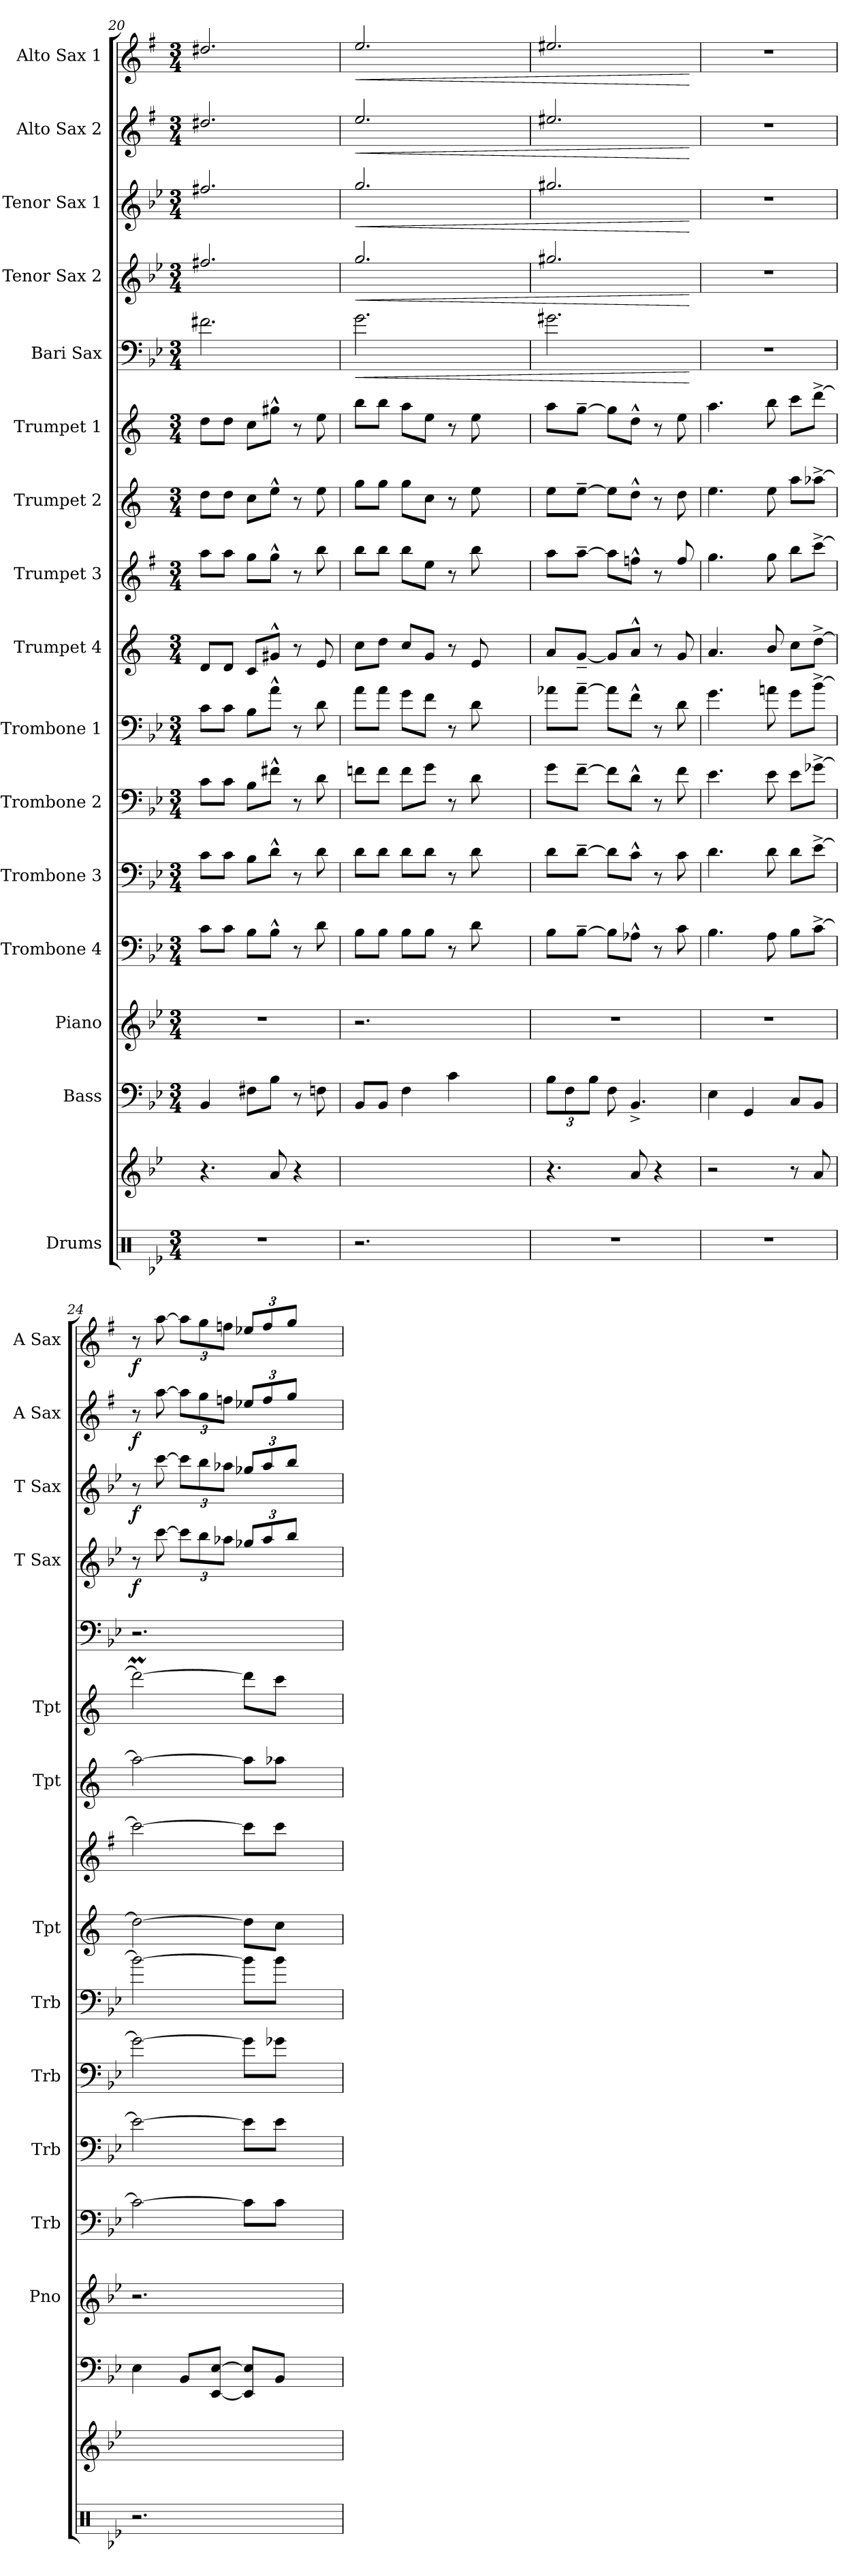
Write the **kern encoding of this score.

**kern	**kern	**kern	**kern	**kern	**kern	**kern	**kern	**kern	**kern	**kern	**kern	**kern	**dynam	**kern	**dynam	**kern	**dynam	**kern	**dynam	**kern	**dynam
*part17	*part16	*part15	*part14	*part13	*part12	*part11	*part10	*part9	*part8	*part7	*part6	*part5	*part5	*part4	*part4	*part3	*part3	*part2	*part2	*part1	*part1
*staff17	*staff16	*staff15	*staff14	*staff13	*staff12	*staff11	*staff10	*staff9	*staff8	*staff7	*staff6	*staff5	*staff5	*staff4	*staff4	*staff3	*staff3	*staff2	*staff2	*staff1	*staff1
*I"Drums	*	*I"Bass	*I"Piano	*I"Trombone 4	*I"Trombone 3	*I"Trombone 2	*I"Trombone 1	*I"Trumpet 4	*I"Trumpet 3	*I"Trumpet 2	*I"Trumpet 1	*I"Bari Sax	*	*I"Tenor Sax 2	*	*I"Tenor Sax 1	*	*I"Alto Sax 2	*	*I"Alto Sax 1	*
*	*	*	*I'Pno	*I'Trb	*I'Trb	*I'Trb	*I'Trb	*I'Tpt	*	*I'Tpt	*I'Tpt	*	*	*I'T Sax	*	*I'T Sax	*	*I'A Sax	*	*I'A Sax	*
*clefX	*clefG2	*clefF4	*clefG2	*clefF4	*clefF4	*clefF4	*clefF4	*clefG2	*clefG2	*clefG2	*clefG2	*clefF4	*	*clefG2	*	*clefG2	*	*clefG2	*	*clefG2	*
*	*	*ITrd7c12	*	*	*	*	*	*ITrd1c2	*ITrd5c9	*ITrd1c2	*ITrd1c2	*ITrd8c14	*	*ITrd8c14	*	*ITrd8c14	*	*ITrd5c9	*	*ITrd5c9	*
*k[b-e-]	*k[b-e-]	*k[b-e-]	*k[b-e-]	*k[b-e-]	*k[b-e-]	*k[b-e-]	*k[b-e-]	*k[b-e-]	*k[b-e-]	*k[b-e-]	*k[b-e-]	*k[b-e-]	*	*k[b-e-]	*	*k[b-e-]	*	*k[b-e-]	*	*k[b-e-]	*
*B-:	*B-:	*B-:	*B-:	*B-:	*B-:	*B-:	*B-:	*B-:	*B-:	*B-:	*B-:	*B-:	*	*B-:	*	*B-:	*	*B-:	*	*B-:	*
*M3/4	*	*M3/4	*M3/4	*M3/4	*M3/4	*M3/4	*M3/4	*M3/4	*M3/4	*M3/4	*M3/4	*M3/4	*	*M3/4	*	*M3/4	*	*M3/4	*	*M3/4	*
=20	=20	=20	=20	=20	=20	=20	=20	=20	=20	=20	=20	=20	=20	=20	=20	=20	=20	=20	=20	=20	=20
2.r	4.r	4BBB-/	2.r	8c\L	8c\L	8c\L	8c\L	8c/L	8cc\L	8cc\L	8cc\L	2.F#X\	.	2.f#X/	.	2.f#X/	.	2.f#X/	.	2.f#X/	.
.	.	.	.	8c\J	8c\J	8c\J	8c\J	8c/J	8cc\J	8cc\J	8cc\J	.	.	.	.	.	.	.	.	.	.
.	.	8FF#X\L	.	8B-\L	8B-\L	8B-\L	8B-\L	8B-/L	8b-\L	8b-\L	8b-\L	.	.	.	.	.	.	.	.	.	.
.	8a/	8BB-\J	.	8B-^^>\J	8d^^>\J	8f#X^^>\J	8a^^>\J	8f#X^^>/J	8b-^^>\J	8dd^^>\J	8ff#X^^>\J	.	.	.	.	.	.	.	.	.	.
.	4r	8r	.	8r	8r	8r	8r	8r	8r	8r	8r	.	.	.	.	.	.	.	.	.	.
.	.	8FFn\	.	8d\	8d\	8d\	8d\	8d/	8dd\	8dd\	8dd\	.	.	.	.	.	.	.	.	.	.
=21	=21	=21	=21	=21	=21	=21	=21	=21	=21	=21	=21	=21	=21	=21	=21	=21	=21	=21	=21	=21	=21
!	!	!	!	!	!	!	!	!	!	!	!	!	!LO:HP:b	!	!LO:HP:b	!	!LO:HP:b	!	!LO:HP:b	!	!LO:HP:b
2.r	1ryy	8BBB-/L	2.r	8B-\L	8d\L	8fni\L	8a\L	8b-\L	8dd\L	8ff\L	8aa\L	2.G\	<	2.g/	<	2.g/	<	2.g/	<	2.g/	<
.	.	8BBB-/J	.	8B-\J	8d\J	8f\J	8a\J	8cc\J	8dd\J	8ff\J	8aa\J	.	.	.	.	.	.	.	.	.	.
.	.	4FF\	.	8B-\L	8d\L	8f\L	8g\L	8b-/L	8dd\L	8ff\L	8gg\L	.	.	.	.	.	.	.	.	.	.
.	.	.	.	8B-\J	8d\J	8g\J	8f\J	8f/J	8g\J	8b-\J	8dd\J	.	.	.	.	.	.	.	.	.	.
.	.	4C\	.	8r	8r	8r	8r	8r	8r	8r	8r	.	.	.	.	.	.	.	.	.	.
.	.	.	.	8d\	8d\	8d\	8d\	8d/	8dd\	8dd\	8dd\	.	.	.	.	.	.	.	.	.	.
4ryy	.	4ryy	4ryy	4ryy	4ryy	4ryy	4ryy	4ryy	4ryy	4ryy	4ryy	4ryy	.	4ryy	.	4ryy	.	4ryy	.	4ryy	.
=22	=22	=22	=22	=22	=22	=22	=22	=22	=22	=22	=22	=22	=22	=22	=22	=22	=22	=22	=22	=22	=22
2.r	4.r	12BB-\L	2.r	8B-\L	8d\L	8g\L	8a-X\L	8g/L	8cc\L	8dd\L	8gg\L	2.G#X\	.	2.g#X/	.	2.g#X/	.	2.g#X/	.	2.g#X/	.
.	.	12FF\	.	.	.	.	.	.	.	.	.	.	.	.	.	.	.	.	.	.	.
.	.	.	.	[8B-~>\J	[8d~>\J	[8f~>\J	[8a-~>\J	[8f~</J	[8cc~>\J	[8dd~>\J	[8ff~>\J	.	.	.	.	.	.	.	.	.	.
.	.	12BB-\J	.	.	.	.	.	.	.	.	.	.	.	.	.	.	.	.	.	.	.
.	.	8FF\	.	8B-\L]	8d\L]	8f\L]	8a-\L]	8f/L]	8cc\L]	8dd\L]	8ff\L]	.	.	.	.	.	.	.	.	.	.
.	8a/	4.BBB-^</	.	8A-X^^>\J	8c^^>\J	8d^^>\J	8f^^>\J	8g^^>/J	8a-X^^>\J	8cc^^>\J	8cc^^>\J	.	.	.	.	.	.	.	.	.	.
.	4r	.	.	8r	8r	8r	8r	8r	8r	8r	8r	.	.	.	.	.	.	.	.	.	.
.	.	.	.	8c\	8c\	8f\	8d\	8f/	8a-/	8cc\	8dd\	.	.	.	.	.	.	.	.	.	.
.	.	.	.	.	.	.	.	.	.	.	.	.	[	.	[	.	[	.	[	.	[
=23	=23	=23	=23	=23	=23	=23	=23	=23	=23	=23	=23	=23	=23	=23	=23	=23	=23	=23	=23	=23	=23
2.r	2r	4EE-\	2.r	4.B-\	4.d\	4.e-\	4.g\	4.g/	4.b-\	4.dd\	4.gg\	2.r	.	2.r	.	2.r	.	2.r	.	2.r	.
.	.	4GGG/	.	.	.	.	.	.	.	.	.	.	.	.	.	.	.	.	.	.	.
.	.	.	.	8A\	8d\	8e-\	8ani\	8a/	8b-\	8dd\	8aa\	.	.	.	.	.	.	.	.	.	.
.	8r	8CC/L	.	8B-\L	8d\L	8e-\L	8g\L	8b-\L	8dd\L	8gg\L	8bb-\L	.	.	.	.	.	.	.	.	.	.
.	8a/	8BBB-/J	.	[8c^>\J	[8e-^>\J	[8g-X^>\J	[8b-^>\J	[8cc^>\J	[8ee-^>\J	[8gg-X^>\J	[8ccc^>\J	.	.	.	.	.	.	.	.	.	.
=24	=24	=24	=24	=24	=24	=24	=24	=24	=24	=24	=24	=24	=24	=24	=24	=24	=24	=24	=24	=24	=24
!	!	!	!	!	!	!	!	!	!	!	!	!	!	!	!LO:DY:b	!	!LO:DY:b	!	!LO:DY:b	!	!LO:DY:b
2.r	1ryy	4EE-\	2.r	2c\_	2e-\_	2g-\_	2b-\_	2cc\_	2ee-\_	2gg-\_	2cccM\_	2.r	.	8r	f	8r	f	8r	f	8r	f
.	.	.	.	.	.	.	.	.	.	.	.	.	.	(<[8cc\	.	(<[8cc\	.	(<[8cc\	.	(<[8cc\	.
.	.	8BBB-/L	.	.	.	.	.	.	.	.	.	.	.	12cc\L]	.	12cc\L]	.	12cc\L]	.	12cc\L]	.
.	.	.	.	.	.	.	.	.	.	.	.	.	.	12b-\	.	12b-\	.	12b-\	.	12b-\	.
.	.	[8EEE-/ [8EE-/J	.	.	.	.	.	.	.	.	.	.	.	.	.	.	.	.	.	.	.
.	.	.	.	.	.	.	.	.	.	.	.	.	.	12a-X\J	.	12a-X\J	.	12a-X\J	.	12a-X\J	.
.	.	8EEE-/] 8EE-/]L	.	8c\L]	8e-\L]	8g-\L]	8b-\L]	8cc\L]	8ee-\L]	8gg-\L]	8ccc\L]	.	.	12g-X/L	.	12g-X/L	.	12g-X/L	.	12g-X/L	.
.	.	.	.	.	.	.	.	.	.	.	.	.	.	12a-/	.	12a-/	.	12a-/	.	12a-/	.
.	.	8BBB-/J	.	8c\J	8e-\J	8g-X\J	8b-\J	8b-\J	8ee-\J	8gg-X\J	8bb-\J	.	.	.	.	.	.	.	.	.	.
.	.	.	.	.	.	.	.	.	.	.	.	.	.	12b-/J	.	12b-/J	.	12b-/J	.	12b-/J	.
4ryy	.	4ryy	4ryy	4ryy	4ryy	4ryy	4ryy	4ryy	4ryy	4ryy	4ryy	4ryy	.	4ryy	.	4ryy	.	4ryy	.	4ryy	.
=	=	=	=	=	=	=	=	=	=	=	=	=	=	=	=	=	=	=	=	=	=
*-	*-	*-	*-	*-	*-	*-	*-	*-	*-	*-	*-	*-	*-	*-	*-	*-	*-	*-	*-	*-	*-
